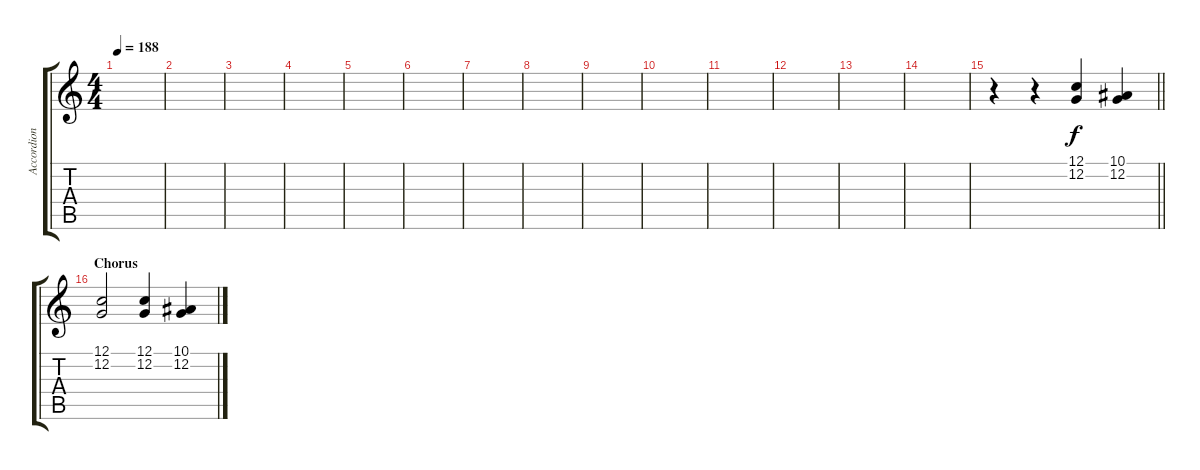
\track ("Accordion" "Accordion") {instrument accordion}
\staff {score tabs}
\tuning (C4 G3 Eb3 Bb2 F2 C2) {hide}
\ts (4 4)
\tempo 188
\clef g2
\ks c
|
|
|
|
|
|
|
|
|
|
|
|
|
|
\barLineRight lightlight
r.4 r.4 (12.1 12.2).4 (10.1 12.2).4 |
\section ("" "Chorus")
(12.1 12.2).2 (12.1 12.2).4 (10.1 12.2).4
